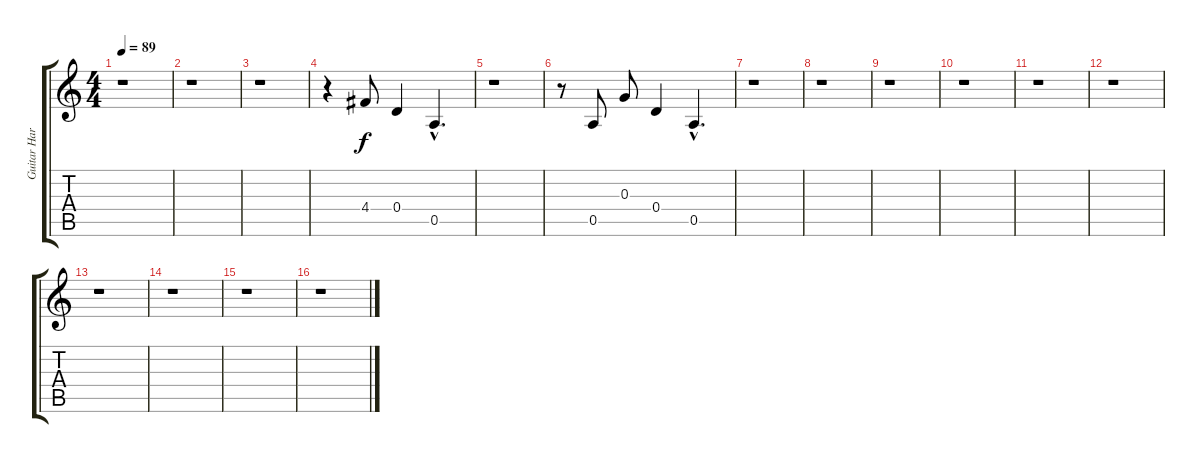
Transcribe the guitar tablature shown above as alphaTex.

\track ("Guitar Harmonics" "Guitar Har") {instrument guitarharmonics}
\staff {score tabs}
\tuning (E4 B3 G3 D3 A2 E2) {hide}
\ts (4 4)
\tempo 89
\clef g2
\ks c
r.1{dy f} |
r.1 |
r.1 |
r.4 4.4.8 0.4.4 0.5{hac}.4{d} |
r.1 |
r.8 0.5.8 0.3.8 0.4.4 0.5{hac}.4{d} |
r.1 |
r.1 |
r.1 |
r.1 |
r.1 |
r.1 |
r.1 |
r.1 |
r.1 |
r.1
